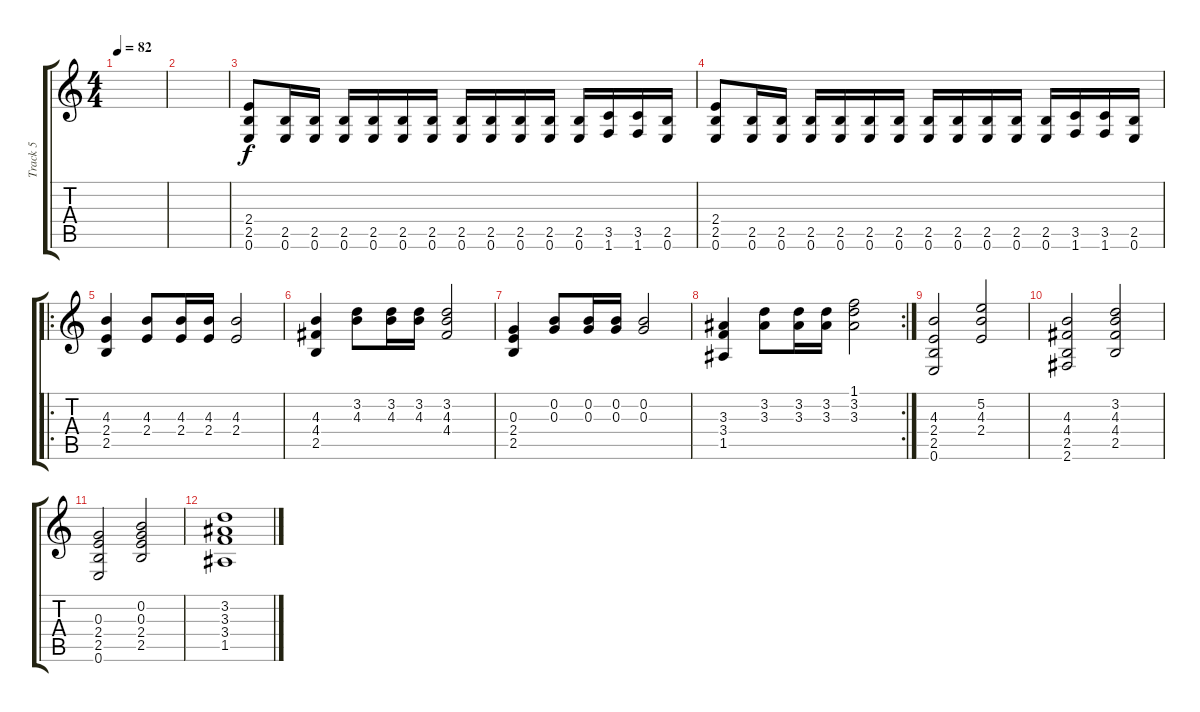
\track ("Track 5" "Track 5") {instrument distortionguitar}
\staff {score tabs}
\tuning (E4 B3 G3 D3 A2 E2) {hide}
\ts (4 4)
\tempo 82
\clef g2
\ks c
|
|
(2.4 2.5 0.6).8 (2.5 0.6).16 (2.5 0.6).16 (2.5 0.6).16 (2.5 0.6).16 (2.5 0.6).16 (2.5 0.6).16 (2.5 0.6).16 (2.5 0.6).16 (2.5 0.6).16 (2.5 0.6).16 (2.5 0.6).16 (3.5 1.6).16 (3.5 1.6).16 (2.5 0.6).16 |
(2.4 2.5 0.6).8 (2.5 0.6).16 (2.5 0.6).16 (2.5 0.6).16 (2.5 0.6).16 (2.5 0.6).16 (2.5 0.6).16 (2.5 0.6).16 (2.5 0.6).16 (2.5 0.6).16 (2.5 0.6).16 (2.5 0.6).16 (3.5 1.6).16 (3.5 1.6).16 (2.5 0.6).16 |
\ro
(4.3 2.4 2.5).4 (4.3 2.4).8 (4.3 2.4).16 (4.3 2.4).16 (4.3 2.4).2 |
(4.3 4.4 2.5).4 (3.2 4.3).8 (3.2 4.3).16 (3.2 4.3).16 (3.2 4.3 4.4).2 |
(0.3 2.4 2.5).4 (0.2 0.3).8 (0.2 0.3).16 (0.2 0.3).16 (0.2 0.3).2 |
\rc 2
(3.3 3.4 1.5).4 (3.2 3.3).8 (3.2 3.3).16 (3.2 3.3).16 (1.1 3.2 3.3).2 |
(4.3 2.4 2.5 0.6).2 (5.2 4.3 2.4).2 |
(4.3 4.4 2.5 2.6).2 (3.2 4.3 4.4 2.5).2 |
(0.3 2.4 2.5 0.6).2 (0.2 0.3 2.4 2.5).2 |
(3.2 3.3 3.4 1.5).1
